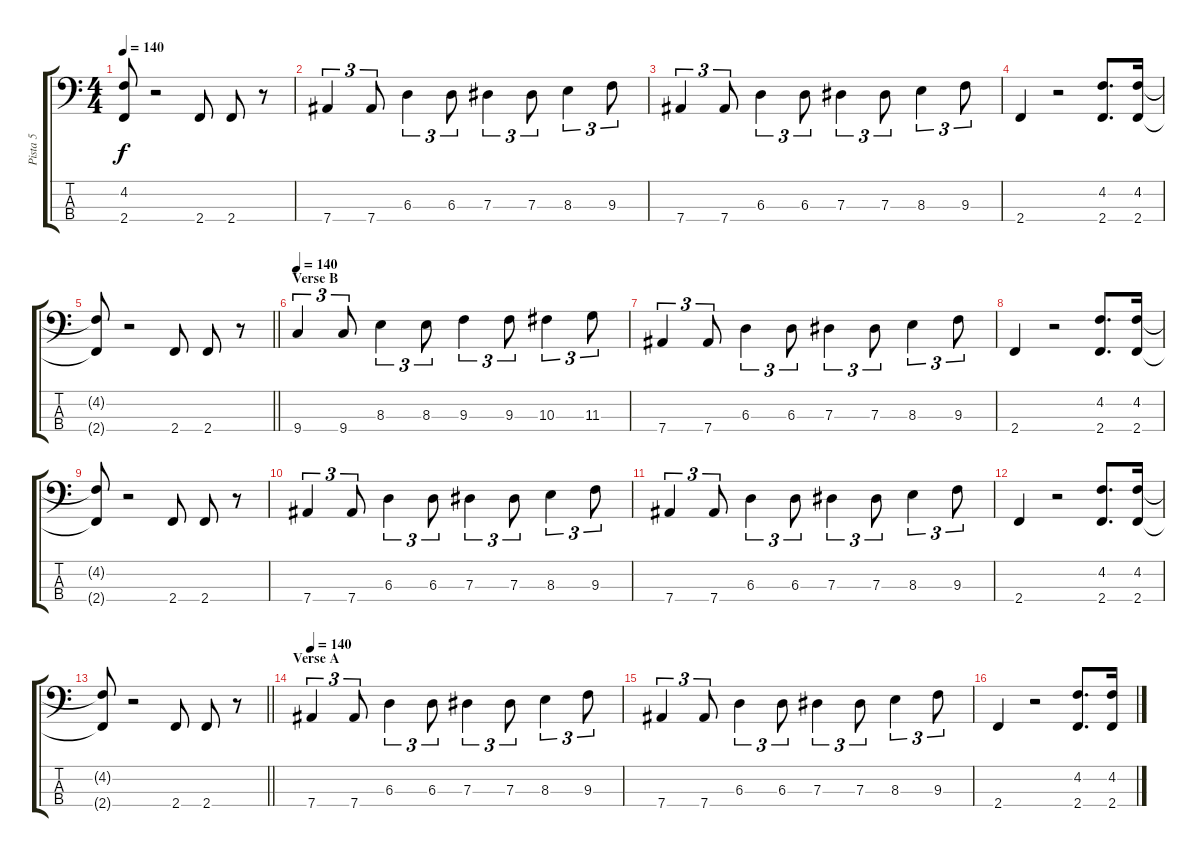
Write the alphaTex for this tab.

\track ("Pista 5" "Pista 5") {instrument electricbasspick}
\staff {score tabs}
\tuning (Gb2 Db2 Ab1 Eb1) {hide}
\ts (4 4)
\tempo 140
\clef f4
\ks c
(4.2{t} 2.4{t}).8{dy f} r.2 2.4.8 2.4.8 r.8 |
7.4.4{tu (3 2)} 7.4.8{tu (3 2)} 6.3.4{tu (3 2)} 6.3.8{tu (3 2)} 7.3.4{tu (3 2)} 7.3.8{tu (3 2)} 8.3.4{tu (3 2)} 9.3.8{tu (3 2)} |
7.4.4{tu (3 2)} 7.4.8{tu (3 2)} 6.3.4{tu (3 2)} 6.3.8{tu (3 2)} 7.3.4{tu (3 2)} 7.3.8{tu (3 2)} 8.3.4{tu (3 2)} 9.3.8{tu (3 2)} |
2.4.4 r.2 (4.2 2.4).8{d} (4.2 2.4).16 |
\barLineRight lightlight
(4.2{t} 2.4{t}).8 r.2 2.4.8 2.4.8 r.8 |
\section ("" "Verse B")
\tempo 140
9.4.4{tu (3 2)} 9.4.8{tu (3 2)} 8.3.4{tu (3 2)} 8.3.8{tu (3 2)} 9.3.4{tu (3 2)} 9.3.8{tu (3 2)} 10.3.4{tu (3 2)} 11.3.8{tu (3 2)} |
7.4.4{tu (3 2)} 7.4.8{tu (3 2)} 6.3.4{tu (3 2)} 6.3.8{tu (3 2)} 7.3.4{tu (3 2)} 7.3.8{tu (3 2)} 8.3.4{tu (3 2)} 9.3.8{tu (3 2)} |
2.4.4 r.2 (4.2 2.4).8{d} (4.2 2.4).16 |
(4.2{t} 2.4{t}).8 r.2 2.4.8 2.4.8 r.8 |
7.4.4{tu (3 2)} 7.4.8{tu (3 2)} 6.3.4{tu (3 2)} 6.3.8{tu (3 2)} 7.3.4{tu (3 2)} 7.3.8{tu (3 2)} 8.3.4{tu (3 2)} 9.3.8{tu (3 2)} |
7.4.4{tu (3 2)} 7.4.8{tu (3 2)} 6.3.4{tu (3 2)} 6.3.8{tu (3 2)} 7.3.4{tu (3 2)} 7.3.8{tu (3 2)} 8.3.4{tu (3 2)} 9.3.8{tu (3 2)} |
2.4.4 r.2 (4.2 2.4).8{d} (4.2 2.4).16 |
\barLineRight lightlight
(4.2{t} 2.4{t}).8 r.2 2.4.8 2.4.8 r.8 |
\section ("" "Verse A")
\tempo 140
7.4.4{tu (3 2)} 7.4.8{tu (3 2)} 6.3.4{tu (3 2)} 6.3.8{tu (3 2)} 7.3.4{tu (3 2)} 7.3.8{tu (3 2)} 8.3.4{tu (3 2)} 9.3.8{tu (3 2)} |
7.4.4{tu (3 2)} 7.4.8{tu (3 2)} 6.3.4{tu (3 2)} 6.3.8{tu (3 2)} 7.3.4{tu (3 2)} 7.3.8{tu (3 2)} 8.3.4{tu (3 2)} 9.3.8{tu (3 2)} |
2.4.4 r.2 (4.2 2.4).8{d} (4.2 2.4).16
